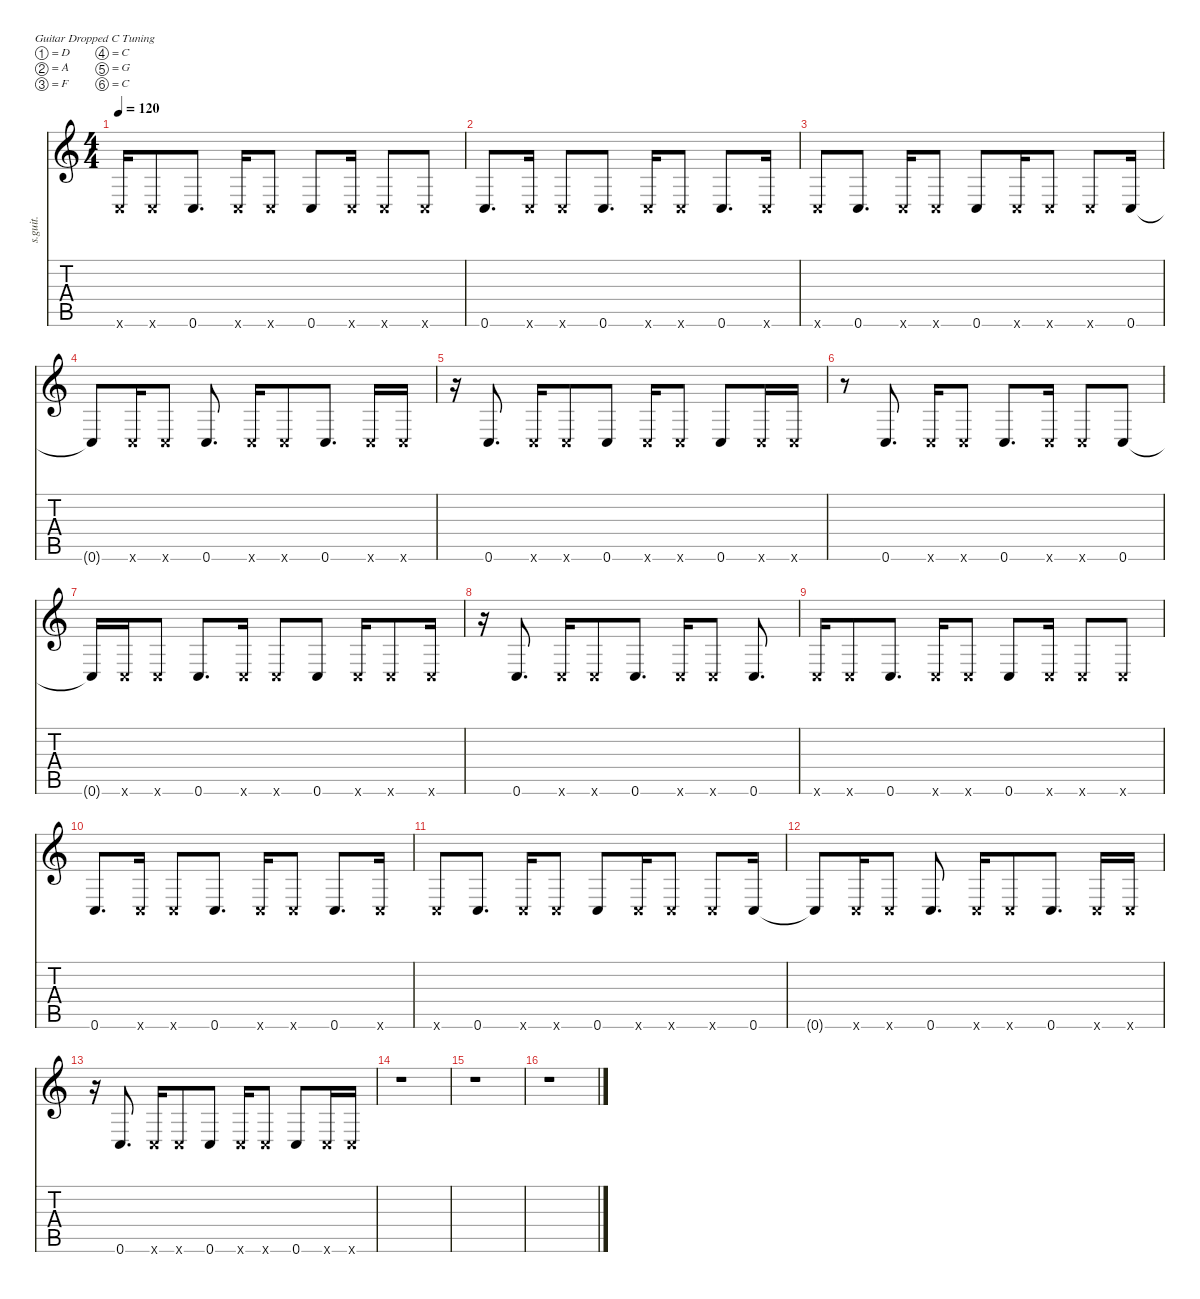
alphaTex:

\defaultSystemsLayout 4
\hideDynamics
\bracketExtendMode nobrackets
\track ("Misha Mansoor" "s.guit.") {instrument distortionguitar}
\staff {score tabs}
\tuning (D4 A3 F3 C3 G2 C2)
\ts (4 4)
\tempo 120
\clef g2
\ks c
0.6{x}.16{lyrics (0 "") lyrics (1 "") lyrics (2 "") lyrics (3 "") lyrics (4 "") dy mf} 0.6{x}.8{lyrics (0 "") lyrics (1 "") lyrics (2 "") lyrics (3 "") lyrics (4 "")} 0.6.8{d lyrics (0 "") lyrics (1 "") lyrics (2 "") lyrics (3 "") lyrics (4 "")} 0.6{x}.16{lyrics (0 "") lyrics (1 "") lyrics (2 "") lyrics (3 "") lyrics (4 "")} 0.6{x}.8{lyrics (0 "") lyrics (1 "") lyrics (2 "") lyrics (3 "") lyrics (4 "")} 0.6.8{lyrics (0 "") lyrics (1 "") lyrics (2 "") lyrics (3 "") lyrics (4 "")} 0.6{x}.16{lyrics (0 "") lyrics (1 "") lyrics (2 "") lyrics (3 "") lyrics (4 "")} 0.6{x}.8{lyrics (0 "") lyrics (1 "") lyrics (2 "") lyrics (3 "") lyrics (4 "")} 0.6{x}.8{lyrics (0 "") lyrics (1 "") lyrics (2 "") lyrics (3 "") lyrics (4 "")} |
0.6.8{d lyrics (0 "") lyrics (1 "") lyrics (2 "") lyrics (3 "") lyrics (4 "")} 0.6{x}.16{lyrics (0 "") lyrics (1 "") lyrics (2 "") lyrics (3 "") lyrics (4 "")} 0.6{x}.8{lyrics (0 "") lyrics (1 "") lyrics (2 "") lyrics (3 "") lyrics (4 "")} 0.6.8{d lyrics (0 "") lyrics (1 "") lyrics (2 "") lyrics (3 "") lyrics (4 "")} 0.6{x}.16{lyrics (0 "") lyrics (1 "") lyrics (2 "") lyrics (3 "") lyrics (4 "")} 0.6{x}.8{lyrics (0 "") lyrics (1 "") lyrics (2 "") lyrics (3 "") lyrics (4 "")} 0.6.8{d lyrics (0 "") lyrics (1 "") lyrics (2 "") lyrics (3 "") lyrics (4 "")} 0.6{x}.16{lyrics (0 "") lyrics (1 "") lyrics (2 "") lyrics (3 "") lyrics (4 "")} |
0.6{x}.8{lyrics (0 "") lyrics (1 "") lyrics (2 "") lyrics (3 "") lyrics (4 "")} 0.6.8{d lyrics (0 "") lyrics (1 "") lyrics (2 "") lyrics (3 "") lyrics (4 "")} 0.6{x}.16{lyrics (0 "") lyrics (1 "") lyrics (2 "") lyrics (3 "") lyrics (4 "")} 0.6{x}.8{lyrics (0 "") lyrics (1 "") lyrics (2 "") lyrics (3 "") lyrics (4 "")} 0.6.8{lyrics (0 "") lyrics (1 "") lyrics (2 "") lyrics (3 "") lyrics (4 "")} 0.6{x}.16{lyrics (0 "") lyrics (1 "") lyrics (2 "") lyrics (3 "") lyrics (4 "")} 0.6{x}.8{lyrics (0 "") lyrics (1 "") lyrics (2 "") lyrics (3 "") lyrics (4 "")} 0.6{x}.8{lyrics (0 "") lyrics (1 "") lyrics (2 "") lyrics (3 "") lyrics (4 "")} 0.6.16{lyrics (0 "") lyrics (1 "") lyrics (2 "") lyrics (3 "") lyrics (4 "")} |
0.6{t}.8{lyrics (0 "") lyrics (1 "") lyrics (2 "") lyrics (3 "") lyrics (4 "")} 0.6{x}.16{lyrics (0 "") lyrics (1 "") lyrics (2 "") lyrics (3 "") lyrics (4 "")} 0.6{x}.8{lyrics (0 "") lyrics (1 "") lyrics (2 "") lyrics (3 "") lyrics (4 "")} 0.6.8{d lyrics (0 "") lyrics (1 "") lyrics (2 "") lyrics (3 "") lyrics (4 "")} 0.6{x}.16{lyrics (0 "") lyrics (1 "") lyrics (2 "") lyrics (3 "") lyrics (4 "")} 0.6{x}.8{lyrics (0 "") lyrics (1 "") lyrics (2 "") lyrics (3 "") lyrics (4 "")} 0.6.8{d lyrics (0 "") lyrics (1 "") lyrics (2 "") lyrics (3 "") lyrics (4 "")} 0.6{x}.16{lyrics (0 "") lyrics (1 "") lyrics (2 "") lyrics (3 "") lyrics (4 "")} 0.6{x}.16{lyrics (0 "") lyrics (1 "") lyrics (2 "") lyrics (3 "") lyrics (4 "")} |
r.16 0.6.8{d lyrics (0 "") lyrics (1 "") lyrics (2 "") lyrics (3 "") lyrics (4 "")} 0.6{x}.16{lyrics (0 "") lyrics (1 "") lyrics (2 "") lyrics (3 "") lyrics (4 "")} 0.6{x}.8{lyrics (0 "") lyrics (1 "") lyrics (2 "") lyrics (3 "") lyrics (4 "")} 0.6.8{lyrics (0 "") lyrics (1 "") lyrics (2 "") lyrics (3 "") lyrics (4 "")} 0.6{x}.16{lyrics (0 "") lyrics (1 "") lyrics (2 "") lyrics (3 "") lyrics (4 "")} 0.6{x}.8{lyrics (0 "") lyrics (1 "") lyrics (2 "") lyrics (3 "") lyrics (4 "")} 0.6.8{lyrics (0 "") lyrics (1 "") lyrics (2 "") lyrics (3 "") lyrics (4 "")} 0.6{x}.16{lyrics (0 "") lyrics (1 "") lyrics (2 "") lyrics (3 "") lyrics (4 "")} 0.6{x}.16{lyrics (0 "") lyrics (1 "") lyrics (2 "") lyrics (3 "") lyrics (4 "")} |
r.8 0.6.8{d lyrics (0 "") lyrics (1 "") lyrics (2 "") lyrics (3 "") lyrics (4 "")} 0.6{x}.16{lyrics (0 "") lyrics (1 "") lyrics (2 "") lyrics (3 "") lyrics (4 "")} 0.6{x}.8{lyrics (0 "") lyrics (1 "") lyrics (2 "") lyrics (3 "") lyrics (4 "")} 0.6.8{d lyrics (0 "") lyrics (1 "") lyrics (2 "") lyrics (3 "") lyrics (4 "")} 0.6{x}.16{lyrics (0 "") lyrics (1 "") lyrics (2 "") lyrics (3 "") lyrics (4 "")} 0.6{x}.8{lyrics (0 "") lyrics (1 "") lyrics (2 "") lyrics (3 "") lyrics (4 "")} 0.6.8{lyrics (0 "") lyrics (1 "") lyrics (2 "") lyrics (3 "") lyrics (4 "")} |
0.6{t}.16{lyrics (0 "") lyrics (1 "") lyrics (2 "") lyrics (3 "") lyrics (4 "")} 0.6{x}.16{lyrics (0 "") lyrics (1 "") lyrics (2 "") lyrics (3 "") lyrics (4 "")} 0.6{x}.8{lyrics (0 "") lyrics (1 "") lyrics (2 "") lyrics (3 "") lyrics (4 "")} 0.6.8{d lyrics (0 "") lyrics (1 "") lyrics (2 "") lyrics (3 "") lyrics (4 "")} 0.6{x}.16{lyrics (0 "") lyrics (1 "") lyrics (2 "") lyrics (3 "") lyrics (4 "")} 0.6{x}.8{lyrics (0 "") lyrics (1 "") lyrics (2 "") lyrics (3 "") lyrics (4 "")} 0.6.8{lyrics (0 "") lyrics (1 "") lyrics (2 "") lyrics (3 "") lyrics (4 "")} 0.6{x}.16{lyrics (0 "") lyrics (1 "") lyrics (2 "") lyrics (3 "") lyrics (4 "")} 0.6{x}.8{lyrics (0 "") lyrics (1 "") lyrics (2 "") lyrics (3 "") lyrics (4 "")} 0.6{x}.16{lyrics (0 "") lyrics (1 "") lyrics (2 "") lyrics (3 "") lyrics (4 "")} |
r.16 0.6.8{d lyrics (0 "") lyrics (1 "") lyrics (2 "") lyrics (3 "") lyrics (4 "")} 0.6{x}.16{lyrics (0 "") lyrics (1 "") lyrics (2 "") lyrics (3 "") lyrics (4 "")} 0.6{x}.8{lyrics (0 "") lyrics (1 "") lyrics (2 "") lyrics (3 "") lyrics (4 "")} 0.6.8{d lyrics (0 "") lyrics (1 "") lyrics (2 "") lyrics (3 "") lyrics (4 "")} 0.6{x}.16{lyrics (0 "") lyrics (1 "") lyrics (2 "") lyrics (3 "") lyrics (4 "")} 0.6{x}.8{lyrics (0 "") lyrics (1 "") lyrics (2 "") lyrics (3 "") lyrics (4 "")} 0.6.8{d lyrics (0 "") lyrics (1 "") lyrics (2 "") lyrics (3 "") lyrics (4 "")} |
0.6{x}.16{lyrics (0 "") lyrics (1 "") lyrics (2 "") lyrics (3 "") lyrics (4 "")} 0.6{x}.8{lyrics (0 "") lyrics (1 "") lyrics (2 "") lyrics (3 "") lyrics (4 "")} 0.6.8{d lyrics (0 "") lyrics (1 "") lyrics (2 "") lyrics (3 "") lyrics (4 "")} 0.6{x}.16{lyrics (0 "") lyrics (1 "") lyrics (2 "") lyrics (3 "") lyrics (4 "")} 0.6{x}.8{lyrics (0 "") lyrics (1 "") lyrics (2 "") lyrics (3 "") lyrics (4 "")} 0.6.8{lyrics (0 "") lyrics (1 "") lyrics (2 "") lyrics (3 "") lyrics (4 "")} 0.6{x}.16{lyrics (0 "") lyrics (1 "") lyrics (2 "") lyrics (3 "") lyrics (4 "")} 0.6{x}.8{lyrics (0 "") lyrics (1 "") lyrics (2 "") lyrics (3 "") lyrics (4 "")} 0.6{x}.8{lyrics (0 "") lyrics (1 "") lyrics (2 "") lyrics (3 "") lyrics (4 "")} |
0.6.8{d lyrics (0 "") lyrics (1 "") lyrics (2 "") lyrics (3 "") lyrics (4 "")} 0.6{x}.16{lyrics (0 "") lyrics (1 "") lyrics (2 "") lyrics (3 "") lyrics (4 "")} 0.6{x}.8{lyrics (0 "") lyrics (1 "") lyrics (2 "") lyrics (3 "") lyrics (4 "")} 0.6.8{d lyrics (0 "") lyrics (1 "") lyrics (2 "") lyrics (3 "") lyrics (4 "")} 0.6{x}.16{lyrics (0 "") lyrics (1 "") lyrics (2 "") lyrics (3 "") lyrics (4 "")} 0.6{x}.8{lyrics (0 "") lyrics (1 "") lyrics (2 "") lyrics (3 "") lyrics (4 "")} 0.6.8{d lyrics (0 "") lyrics (1 "") lyrics (2 "") lyrics (3 "") lyrics (4 "")} 0.6{x}.16{lyrics (0 "") lyrics (1 "") lyrics (2 "") lyrics (3 "") lyrics (4 "")} |
0.6{x}.8{lyrics (0 "") lyrics (1 "") lyrics (2 "") lyrics (3 "") lyrics (4 "")} 0.6.8{d lyrics (0 "") lyrics (1 "") lyrics (2 "") lyrics (3 "") lyrics (4 "")} 0.6{x}.16{lyrics (0 "") lyrics (1 "") lyrics (2 "") lyrics (3 "") lyrics (4 "")} 0.6{x}.8{lyrics (0 "") lyrics (1 "") lyrics (2 "") lyrics (3 "") lyrics (4 "")} 0.6.8{lyrics (0 "") lyrics (1 "") lyrics (2 "") lyrics (3 "") lyrics (4 "")} 0.6{x}.16{lyrics (0 "") lyrics (1 "") lyrics (2 "") lyrics (3 "") lyrics (4 "")} 0.6{x}.8{lyrics (0 "") lyrics (1 "") lyrics (2 "") lyrics (3 "") lyrics (4 "")} 0.6{x}.8{lyrics (0 "") lyrics (1 "") lyrics (2 "") lyrics (3 "") lyrics (4 "")} 0.6.16{lyrics (0 "") lyrics (1 "") lyrics (2 "") lyrics (3 "") lyrics (4 "")} |
0.6{t}.8{lyrics (0 "") lyrics (1 "") lyrics (2 "") lyrics (3 "") lyrics (4 "")} 0.6{x}.16{lyrics (0 "") lyrics (1 "") lyrics (2 "") lyrics (3 "") lyrics (4 "")} 0.6{x}.8{lyrics (0 "") lyrics (1 "") lyrics (2 "") lyrics (3 "") lyrics (4 "")} 0.6.8{d lyrics (0 "") lyrics (1 "") lyrics (2 "") lyrics (3 "") lyrics (4 "")} 0.6{x}.16{lyrics (0 "") lyrics (1 "") lyrics (2 "") lyrics (3 "") lyrics (4 "")} 0.6{x}.8{lyrics (0 "") lyrics (1 "") lyrics (2 "") lyrics (3 "") lyrics (4 "")} 0.6.8{d lyrics (0 "") lyrics (1 "") lyrics (2 "") lyrics (3 "") lyrics (4 "")} 0.6{x}.16{lyrics (0 "") lyrics (1 "") lyrics (2 "") lyrics (3 "") lyrics (4 "")} 0.6{x}.16{lyrics (0 "") lyrics (1 "") lyrics (2 "") lyrics (3 "") lyrics (4 "")} |
r.16 0.6.8{d lyrics (0 "") lyrics (1 "") lyrics (2 "") lyrics (3 "") lyrics (4 "")} 0.6{x}.16{lyrics (0 "") lyrics (1 "") lyrics (2 "") lyrics (3 "") lyrics (4 "")} 0.6{x}.8{lyrics (0 "") lyrics (1 "") lyrics (2 "") lyrics (3 "") lyrics (4 "")} 0.6.8{lyrics (0 "") lyrics (1 "") lyrics (2 "") lyrics (3 "") lyrics (4 "")} 0.6{x}.16{lyrics (0 "") lyrics (1 "") lyrics (2 "") lyrics (3 "") lyrics (4 "")} 0.6{x}.8{lyrics (0 "") lyrics (1 "") lyrics (2 "") lyrics (3 "") lyrics (4 "")} 0.6.8{lyrics (0 "") lyrics (1 "") lyrics (2 "") lyrics (3 "") lyrics (4 "")} 0.6{x}.16{lyrics (0 "") lyrics (1 "") lyrics (2 "") lyrics (3 "") lyrics (4 "")} 0.6{x}.16{lyrics (0 "") lyrics (1 "") lyrics (2 "") lyrics (3 "") lyrics (4 "")} |
r.1 |
r.1 |
r.1
